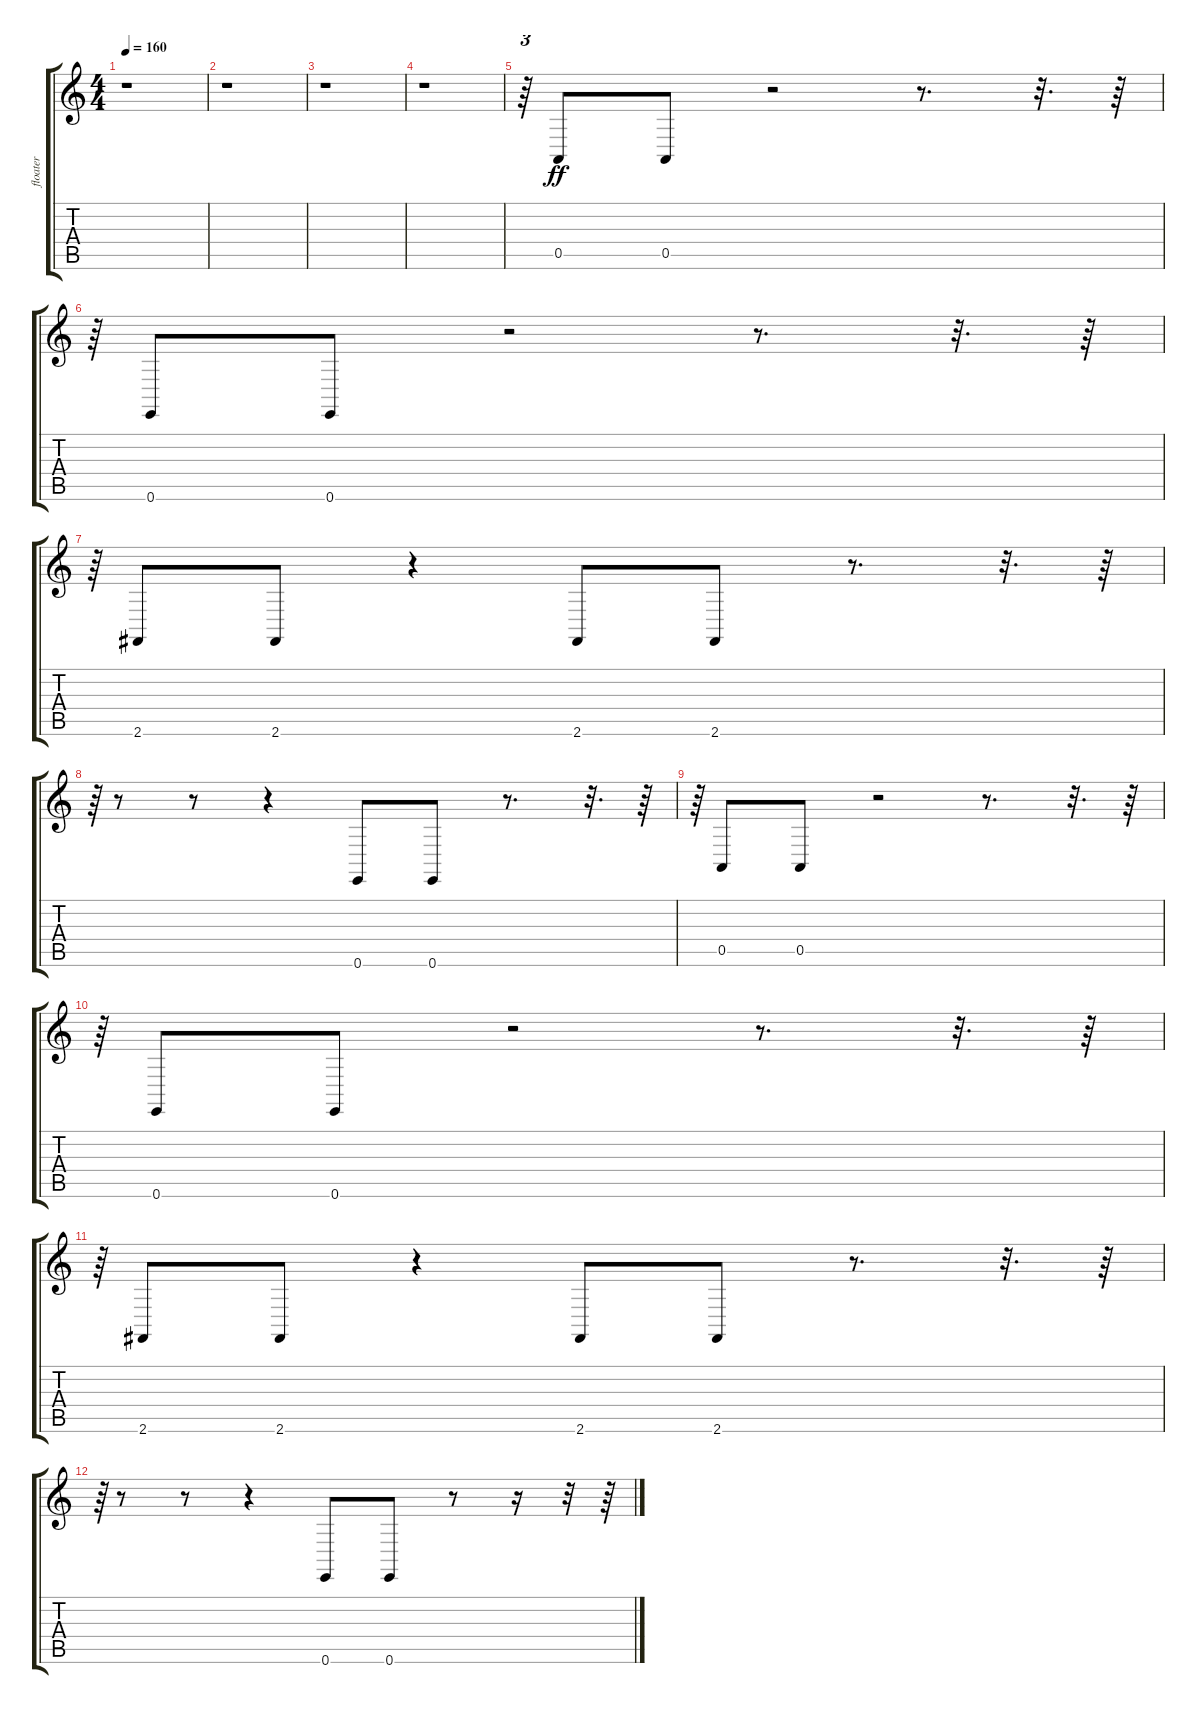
\track ("floater" "floater") {instrument lead2sawtooth}
\staff {score tabs}
\tuning (E4 B3 G3 D3 A2 E2) {hide}
\ts (4 4)
\tempo 160
\clef g2
\ks c
r.1{dy f} |
r.1 |
r.1 |
r.1 |
r.64{tu (3 2)} 0.5.8{dy ff instrument distortionguitar} 0.5.8 r.2 r.8{d} r.32{d} r.64 |
r.64{tu (3 2)} 0.6.8 0.6.8 r.2 r.8{d} r.32{d} r.64 |
r.64{tu (3 2)} 2.6.8 2.6.8 r.4 2.6.8 2.6.8 r.8{d} r.32{d} r.64 |
r.64{tu (3 2)} r.8 r.8 r.4 0.6.8 0.6.8 r.8{d} r.32{d} r.64 |
r.64{tu (3 2)} 0.5.8 0.5.8 r.2 r.8{d} r.32{d} r.64 |
r.64{tu (3 2)} 0.6.8 0.6.8 r.2 r.8{d} r.32{d} r.64 |
r.64{tu (3 2)} 2.6.8 2.6.8 r.4 2.6.8 2.6.8 r.8{d} r.32{d} r.64 |
r.64{tu (3 2)} r.8 r.8 r.4 0.6.8 0.6.8 r.8 r.16 r.32 r.64
